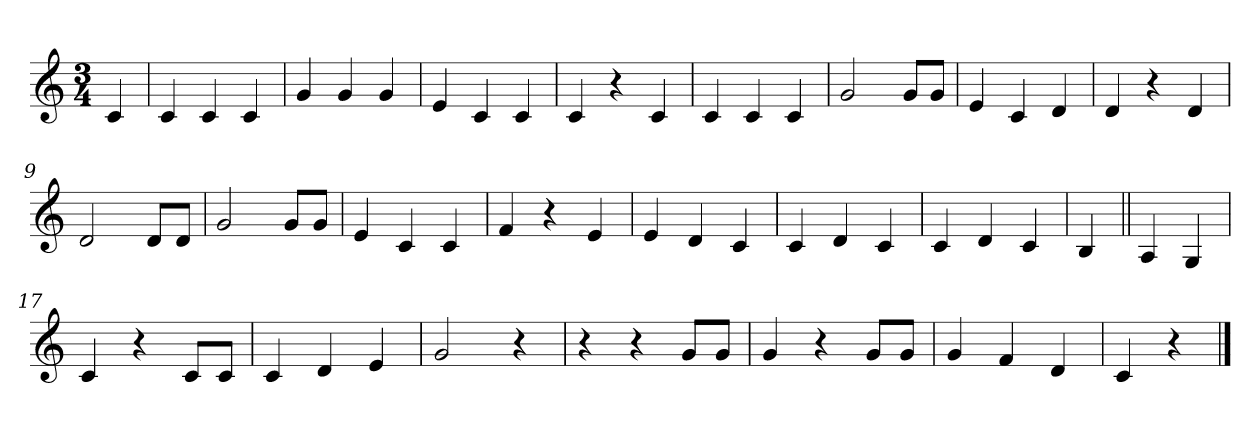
**kern
*part1
*staff1
*clefG2
*k[]
*C:
*M3/4
*MM80
=
4c
=1
4c
4c
4c
=2
4g
4g
4g
=3
4e
4c
4c
=4
4c
4r
4c
=5
4c
4c
4c
=6
2g
8g/L
8g/J
=7
4e
4c
4d
=8
4d
4r
4d
=9
2d
8d/L
8d/J
=10
2g
8g/L
8g/J
=11
4e
4c
4c
=12
4f
4r
4e
=13
4e
4d
4c
=14
4c
4d
4c
=15
4c
4d
4c
=16
4B
=||
4A
4G
=17
4c
4r
8c/L
8c/J
=18
4c
4d
4e
=19
2g
4r
=20
4r
4r
8g/L
8g/J
=21
4g
4r
8g/L
8g/J
=22
4g
4f
4d
=23
4c
4r
==
*-
